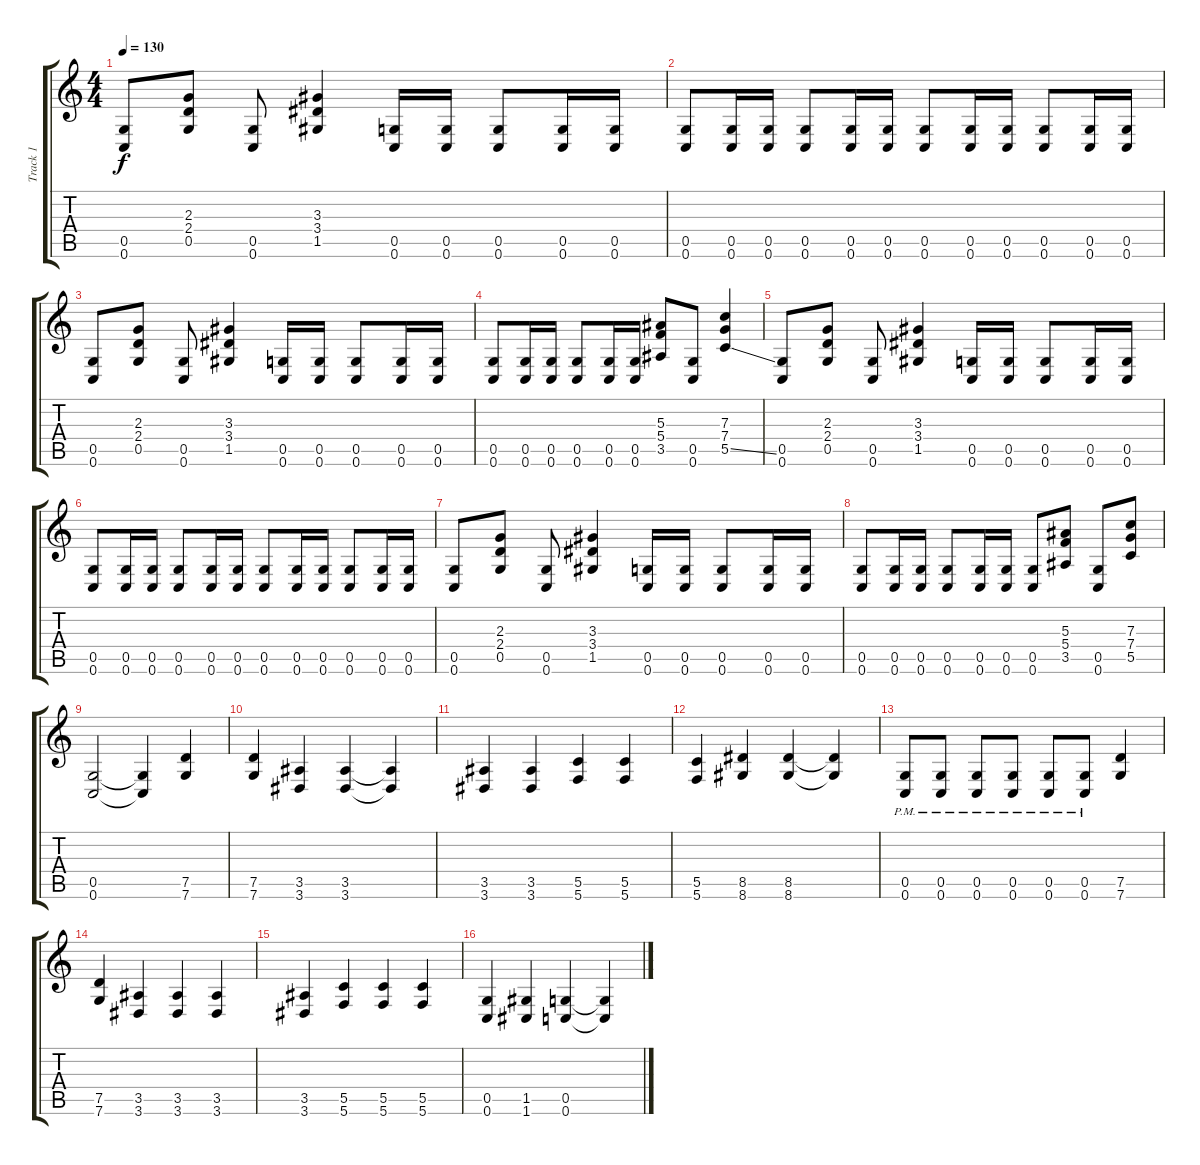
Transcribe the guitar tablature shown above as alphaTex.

\track ("Track 1" "Track 1") {instrument distortionguitar}
\staff {score tabs}
\tuning (D4 A3 F3 C3 G2 C2) {hide}
\ts (4 4)
\tempo 130
\clef g2
\ks c
(0.5 0.6).8{dy f} (2.3 2.4 0.5).8 (0.5 0.6).8 (3.3 3.4 1.5).4 (0.5 0.6).16 (0.5 0.6).16 (0.5 0.6).8 (0.5 0.6).16 (0.5 0.6).16 |
(0.5 0.6).8 (0.5 0.6).16 (0.5 0.6).16 (0.5 0.6).8 (0.5 0.6).16 (0.5 0.6).16 (0.5 0.6).8 (0.5 0.6).16 (0.5 0.6).16 (0.5 0.6).8 (0.5 0.6).16 (0.5 0.6).16 |
(0.5 0.6).8 (2.3 2.4 0.5).8 (0.5 0.6).8 (3.3 3.4 1.5).4 (0.5 0.6).16 (0.5 0.6).16 (0.5 0.6).8 (0.5 0.6).16 (0.5 0.6).16 |
(0.5 0.6).8 (0.5 0.6).16 (0.5 0.6).16 (0.5 0.6).8 (0.5 0.6).16 (0.5 0.6).16 (5.3 5.4 3.5).8 (0.5 0.6).8 (7.3 7.4 5.5{ss}).4 |
(0.5 0.6).8 (2.3 2.4 0.5).8 (0.5 0.6).8 (3.3 3.4 1.5).4 (0.5 0.6).16 (0.5 0.6).16 (0.5 0.6).8 (0.5 0.6).16 (0.5 0.6).16 |
(0.5 0.6).8 (0.5 0.6).16 (0.5 0.6).16 (0.5 0.6).8 (0.5 0.6).16 (0.5 0.6).16 (0.5 0.6).8 (0.5 0.6).16 (0.5 0.6).16 (0.5 0.6).8 (0.5 0.6).16 (0.5 0.6).16 |
(0.5 0.6).8 (2.3 2.4 0.5).8 (0.5 0.6).8 (3.3 3.4 1.5).4 (0.5 0.6).16 (0.5 0.6).16 (0.5 0.6).8 (0.5 0.6).16 (0.5 0.6).16 |
(0.5 0.6).8 (0.5 0.6).16 (0.5 0.6).16 (0.5 0.6).8 (0.5 0.6).16 (0.5 0.6).16 (0.5 0.6).8 (5.3 5.4 3.5).8 (0.5 0.6).8 (7.3 7.4 5.5).8 |
(0.5 0.6).2 (0.5{t} 0.6{t}).4 (7.5 7.6).4 |
(7.5 7.6).4 (3.5 3.6).4 (3.5 3.6).4 (3.5{t} 3.6{t}).4 |
(3.5 3.6).4 (3.5 3.6).4 (5.5 5.6).4 (5.5 5.6).4 |
(5.5 5.6).4 (8.5 8.6).4 (8.5 8.6).4 (8.5{t} 8.6{t}).4 |
(0.5{pm} 0.6{pm}).8 (0.5{pm} 0.6{pm}).8 (0.5{pm} 0.6{pm}).8 (0.5{pm} 0.6{pm}).8 (0.5{pm} 0.6{pm}).8 (0.5{pm} 0.6{pm}).8 (7.5 7.6).4 |
(7.5 7.6).4 (3.5 3.6).4 (3.5 3.6).4 (3.5 3.6).4 |
(3.5 3.6).4 (5.5 5.6).4 (5.5 5.6).4 (5.5 5.6).4 |
(0.5 0.6).4 (1.5 1.6).4 (0.5 0.6).4 (0.5{t} 0.6{t}).4
